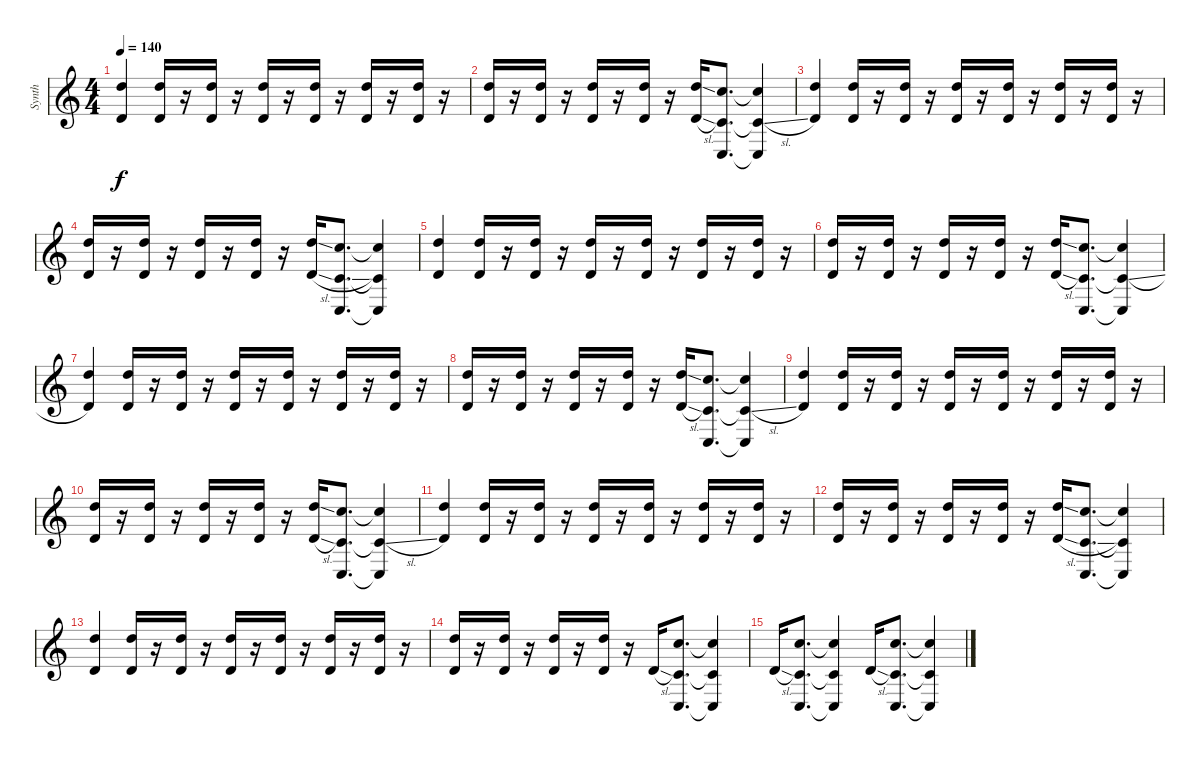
\track ("Synth" "Synth") {instrument synthstrings1}
\staff {score}
\tuning (E4 B3 G3 D3 A2 D2) {hide}
\ts (4 4)
\tempo 140
\clef g2
\ks c
(10.1 3.2).4{dy f} (10.1 3.2).16 r.16 (10.1 3.2).16 r.16 (10.1 3.2).16 r.16 (10.1 3.2).16 r.16 (10.1 3.2).16 r.16 (10.1 3.2).16 r.16 |
(10.1 3.2).16 r.16 (10.1 3.2).16 r.16 (10.1 3.2).16 r.16 (10.1 3.2).16 r.16 (10.1{sl} 3.2{sl}).16 (8.1 1.2 3.5).8{d} (8.1{t} 1.2{sl t} 3.5{t}).4 |
(10.1 3.2).4 (10.1 3.2).16 r.16 (10.1 3.2).16 r.16 (10.1 3.2).16 r.16 (10.1 3.2).16 r.16 (10.1 3.2).16 r.16 (10.1 3.2).16 r.16 |
(10.1 3.2).16 r.16 (10.1 3.2).16 r.16 (10.1 3.2).16 r.16 (10.1 3.2).16 r.16 (10.1{sl} 3.2{sl}).16 (8.1 1.2{sl} 3.5).8{d} (8.1{t} 1.2{t} 3.5{t}).4 |
(10.1 3.2).4 (10.1 3.2).16 r.16 (10.1 3.2).16 r.16 (10.1 3.2).16 r.16 (10.1 3.2).16 r.16 (10.1 3.2).16 r.16 (10.1 3.2).16 r.16 |
(10.1 3.2).16 r.16 (10.1 3.2).16 r.16 (10.1 3.2).16 r.16 (10.1 3.2).16 r.16 (10.1{sl} 3.2{sl}).16 (8.1 1.2 3.5).8{d} (8.1{t} 1.2{sl t} 3.5{t}).4 |
(10.1 3.2).4 (10.1 3.2).16 r.16 (10.1 3.2).16 r.16 (10.1 3.2).16 r.16 (10.1 3.2).16 r.16 (10.1 3.2).16 r.16 (10.1 3.2).16 r.16 |
(10.1 3.2).16 r.16 (10.1 3.2).16 r.16 (10.1 3.2).16 r.16 (10.1 3.2).16 r.16 (10.1{sl} 3.2{sl}).16 (8.1 1.2 3.5).8{d} (8.1{t} 1.2{sl t} 3.5{t}).4 |
(10.1 3.2).4 (10.1 3.2).16 r.16 (10.1 3.2).16 r.16 (10.1 3.2).16 r.16 (10.1 3.2).16 r.16 (10.1 3.2).16 r.16 (10.1 3.2).16 r.16 |
(10.1 3.2).16 r.16 (10.1 3.2).16 r.16 (10.1 3.2).16 r.16 (10.1 3.2).16 r.16 (10.1{sl} 3.2{sl}).16 (8.1 1.2 3.5).8{d} (8.1{t} 1.2{sl t} 3.5{t}).4 |
(10.1 3.2).4 (10.1 3.2).16 r.16 (10.1 3.2).16 r.16 (10.1 3.2).16 r.16 (10.1 3.2).16 r.16 (10.1 3.2).16 r.16 (10.1 3.2).16 r.16 |
(10.1 3.2).16 r.16 (10.1 3.2).16 r.16 (10.1 3.2).16 r.16 (10.1 3.2).16 r.16 (10.1{sl} 3.2{sl}).16 (8.1 1.2{sl} 3.5).8{d} (8.1{t} 1.2{t} 3.5{t}).4 |
(10.1 3.2).4 (10.1 3.2).16 r.16 (10.1 3.2).16 r.16 (10.1 3.2).16 r.16 (10.1 3.2).16 r.16 (10.1 3.2).16 r.16 (10.1 3.2).16 r.16 |
(10.1 3.2).16 r.16 (10.1 3.2).16 r.16 (10.1 3.2).16 r.16 (10.1 3.2).16 r.16 3.2{sl}.16{volume 8} (8.1 1.2 3.5).8{d} (8.1{t} 1.2{t} 3.5{t}).4 |
3.2{sl}.16{volume 0} (8.1 1.2 3.5).8{d} (8.1{t} 1.2{t} 3.5{t}).4 3.2{sl}.16 (8.1 1.2 3.5).8{d} (8.1{t} 1.2{t} 3.5{t}).4
